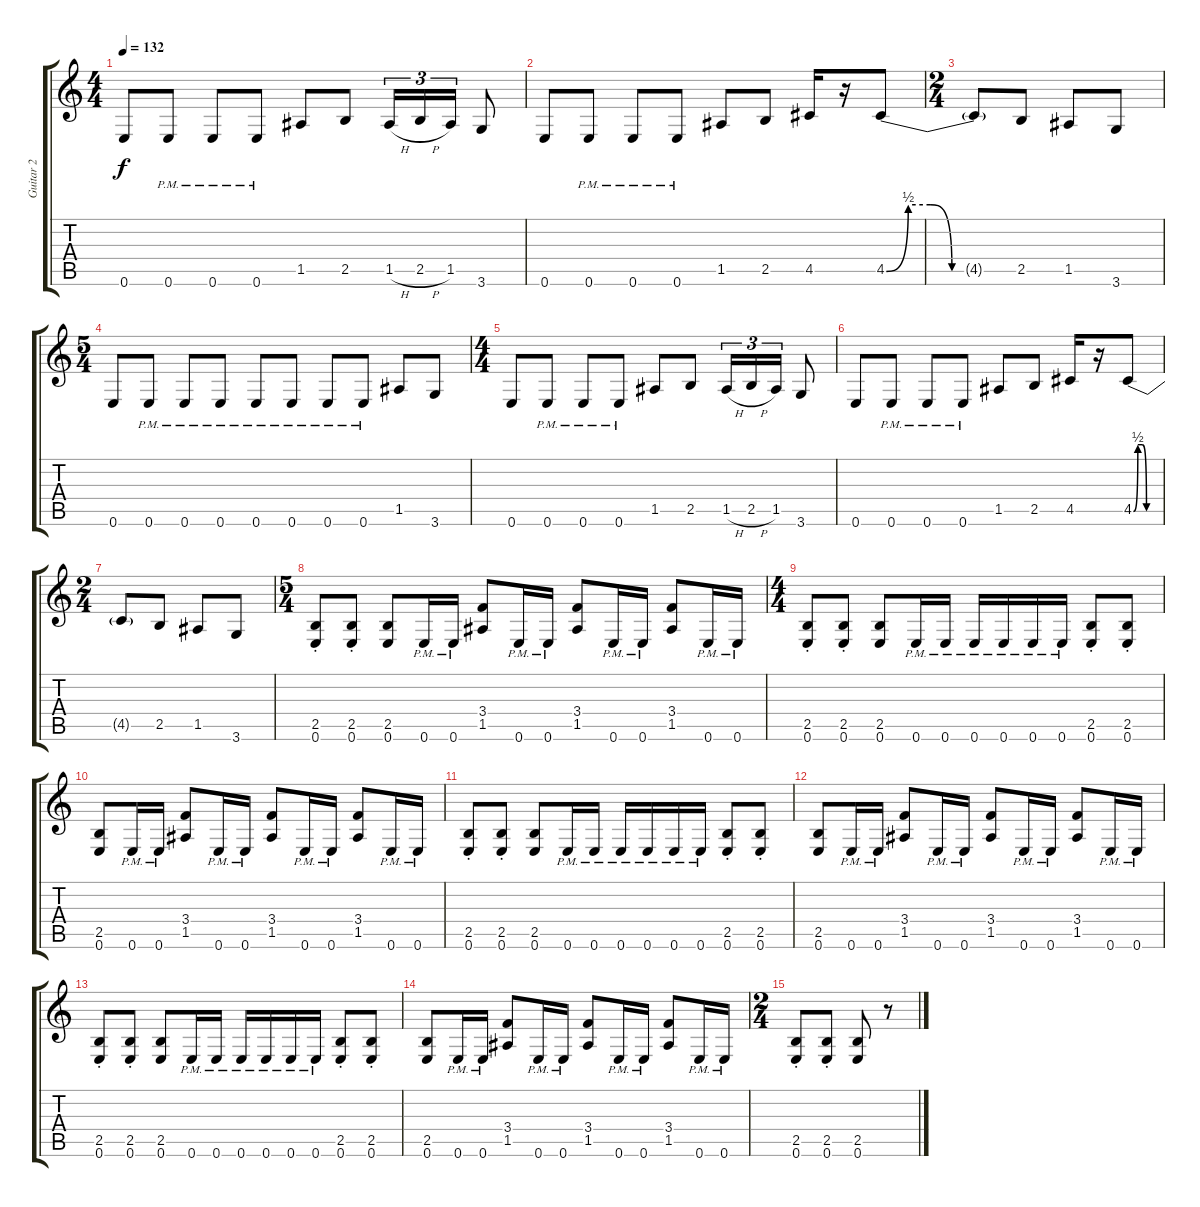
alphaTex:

\track ("Guitar 2" "Guitar 2") {instrument distortionguitar}
\staff {score tabs}
\tuning (E4 B3 G3 D3 A2 E2) {hide}
\ts (4 4)
\tempo 132
\clef g2
\ks c
0.6.8{dy f} 0.6{pm}.8 0.6{pm}.8 0.6{pm}.8 1.5.8 2.5.8 1.5{h}.16{tu (3 2)} 2.5{h}.16{tu (3 2)} 1.5.16{tu (3 2)} 3.6.8 |
0.6.8 0.6{pm}.8 0.6{pm}.8 0.6{pm}.8 1.5.8 2.5.8 4.5.16 r.16 4.5{be (custom 0 0 10 2 20 2 30 0 60 0)}.8 |
\ts (2 4)
4.5{t}.8 2.5.8 1.5.8 3.6.8 |
\ts (5 4)
0.6.8 0.6{pm}.8 0.6{pm}.8 0.6{pm}.8 0.6{pm}.8 0.6{pm}.8 0.6{pm}.8 0.6{pm}.8 1.5.8 3.6.8 |
\ts (4 4)
0.6.8 0.6{pm}.8 0.6{pm}.8 0.6{pm}.8 1.5.8 2.5.8 1.5{h}.16{tu (3 2)} 2.5{h}.16{tu (3 2)} 1.5.16{tu (3 2)} 3.6.8 |
0.6.8 0.6{pm}.8 0.6{pm}.8 0.6{pm}.8 1.5.8 2.5.8 4.5.16 r.16 4.5{be (custom 0 0 10 2 20 2 30 0 60 0)}.8 |
\ts (2 4)
4.5{t}.8 2.5.8 1.5.8 3.6.8 |
\ts (5 4)
(2.5{st} 0.6{st}).8 (2.5{st} 0.6{st}).8 (2.5 0.6).8 0.6{pm}.16 0.6{pm}.16 (3.4 1.5).8 0.6{pm}.16 0.6{pm}.16 (3.4 1.5).8 0.6{pm}.16 0.6{pm}.16 (3.4 1.5).8 0.6{pm}.16 0.6{pm}.16 |
\ts (4 4)
(2.5{st} 0.6{st}).8 (2.5{st} 0.6{st}).8 (2.5 0.6).8 0.6{pm}.16 0.6{pm}.16 0.6{pm}.16 0.6{pm}.16 0.6{pm}.16 0.6{pm}.16 (2.5{st} 0.6{st}).8 (2.5{st} 0.6{st}).8 |
(2.5 0.6).8 0.6{pm}.16 0.6{pm}.16 (3.4 1.5).8 0.6{pm}.16 0.6{pm}.16 (3.4 1.5).8 0.6{pm}.16 0.6{pm}.16 (3.4 1.5).8 0.6{pm}.16 0.6{pm}.16 |
(2.5{st} 0.6{st}).8 (2.5{st} 0.6{st}).8 (2.5 0.6).8 0.6{pm}.16 0.6{pm}.16 0.6{pm}.16 0.6{pm}.16 0.6{pm}.16 0.6{pm}.16 (2.5{st} 0.6{st}).8 (2.5{st} 0.6{st}).8 |
(2.5 0.6).8 0.6{pm}.16 0.6{pm}.16 (3.4 1.5).8 0.6{pm}.16 0.6{pm}.16 (3.4 1.5).8 0.6{pm}.16 0.6{pm}.16 (3.4 1.5).8 0.6{pm}.16 0.6{pm}.16 |
(2.5{st} 0.6{st}).8 (2.5{st} 0.6{st}).8 (2.5 0.6).8 0.6{pm}.16 0.6{pm}.16 0.6{pm}.16 0.6{pm}.16 0.6{pm}.16 0.6{pm}.16 (2.5{st} 0.6{st}).8 (2.5{st} 0.6{st}).8 |
(2.5 0.6).8 0.6{pm}.16 0.6{pm}.16 (3.4 1.5).8 0.6{pm}.16 0.6{pm}.16 (3.4 1.5).8 0.6{pm}.16 0.6{pm}.16 (3.4 1.5).8 0.6{pm}.16 0.6{pm}.16 |
\ts (2 4)
(2.5{st} 0.6{st}).8 (2.5{st} 0.6{st}).8 (2.5 0.6).8 r.8
